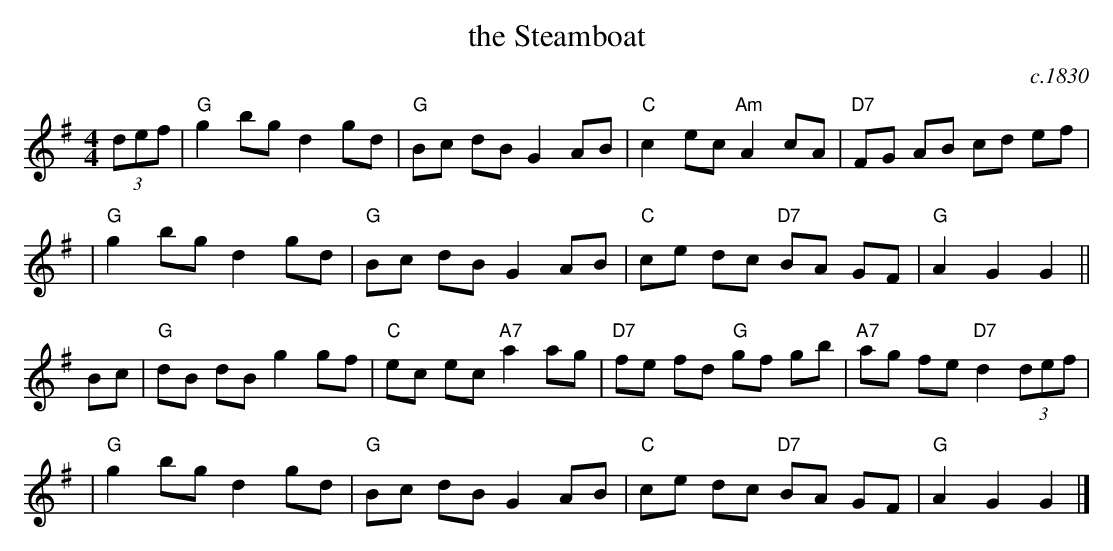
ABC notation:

X:1
T: the Steamboat
O: c.1830
M: 4/4
L: 1/8
K: G
(3def \
| "G"g2 bg d2 gd | "G"Bc dB G2 AB | "C"c2 ec "Am"A2 cA |"D7"FG AB cd ef |
| "G"g2 bg d2 gd | "G"Bc dB G2 AB | "C"ce dc "D7"BA GF | "G"A2 G2 G2 ||
Bc \
| "G"dB dB g2 gf | "C"ec ec "A7"a2 ag |"D7"fe fd  "G"gf gb |"A7"ag fe "D7"d2 (3def |
| "G"g2 bg d2 gd | "G"Bc dB     G2 AB | "C"ce dc "D7"BA GF | "G"A2 G2 G2 |]
